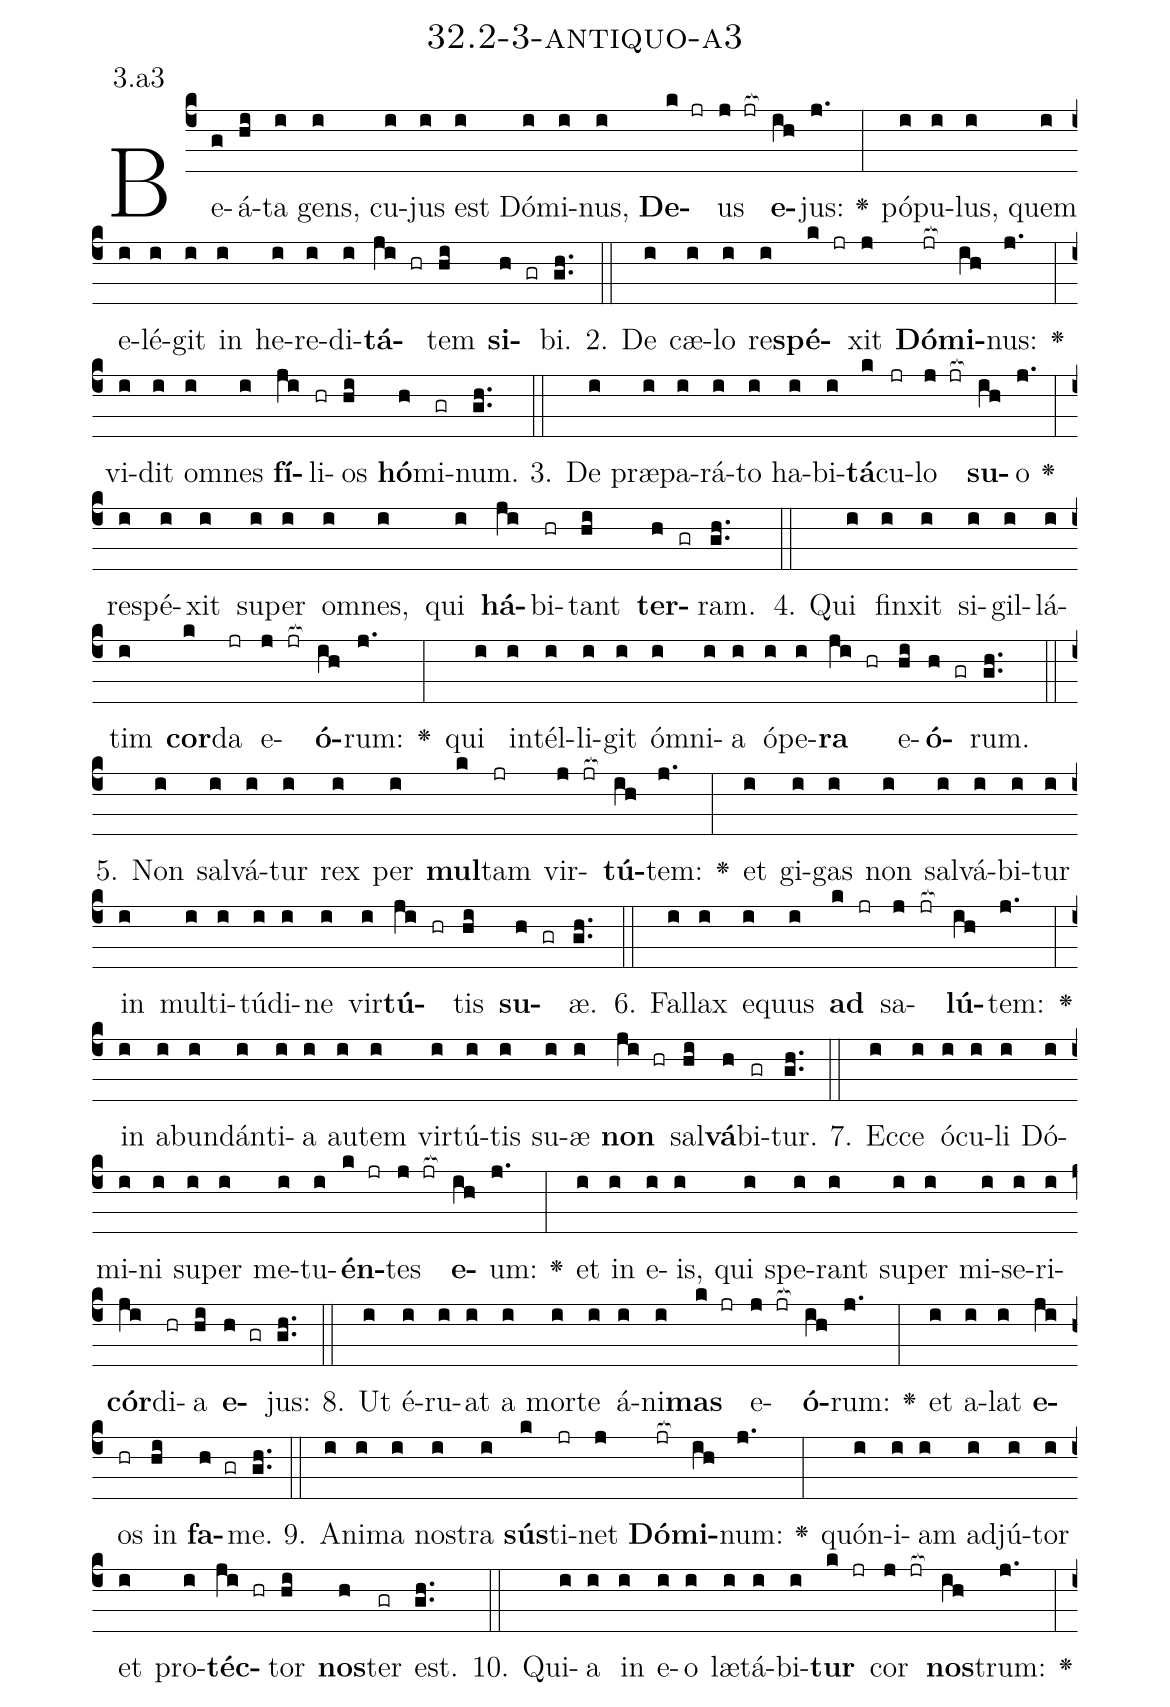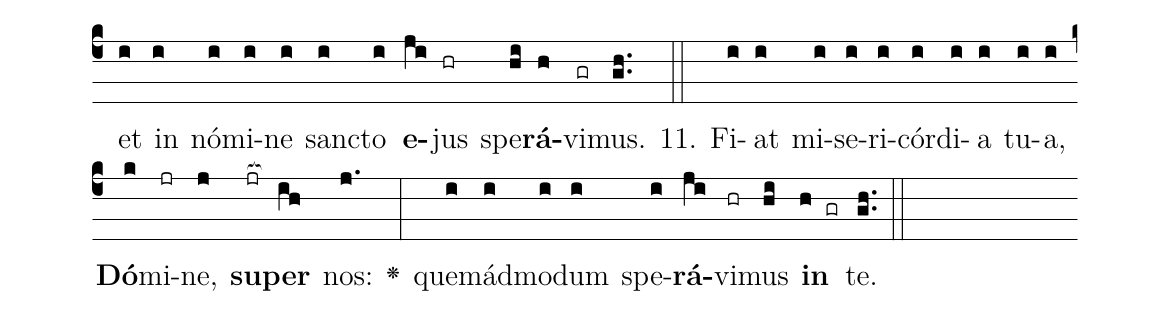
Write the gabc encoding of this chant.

name: 32.2-3-antiquo-a3;
annotation: 3.a3;
%%
(c4)Be(g)á(hi)ta(i) gens,(i) cu(i)jus(i) est(i) Dó(i)mi(i)nus,(i) <b>De</b>(k jr)us(j jr[ocb:1{]) <b>e</b>(ih[ocb:0}])jus:(j.) <v>\greheightstar</v>(:) pó(i)pu(i)lus,(i) quem(i) e(i)lé(i)git(i) in(i) he(i)re(i)di(i)<b>tá</b>(ji hr)tem(hi) <b>si</b>(h gr)bi.(gh..) (::)
2. De(i) cæ(i)lo(i) re(i)<b>spé</b>(k jr)xit(j) <b>Dó</b>(jr[ocb:1{])<b>mi</b>(ih[ocb:0}])nus:(j.) <v>\greheightstar</v>(:) vi(i)dit(i) om(i)nes(i) <b>fí</b>(ji)li(hr)os(hi) <b>hó</b>(h)mi(gr)num.(gh..) (::)
3. De(i) præ(i)pa(i)rá(i)to(i) ha(i)bi(i)<b>tá</b>(k)cu(jr)lo(j jr[ocb:1{]) <b>su</b>(ih[ocb:0}])o(j.) <v>\greheightstar</v>(:) re(i)spé(i)xit(i) su(i)per(i) om(i)nes,(i) qui(i) <b>há</b>(ji)bi(hr)tant(hi) <b>ter</b>(h gr)ram.(gh..) (::)
4. Qui(i) fin(i)xit(i) si(i)gil(i)lá(i)tim(i) <b>cor</b>(k)da(jr) e(j jr[ocb:1{])<b>ó</b>(ih[ocb:0}])rum:(j.) <v>\greheightstar</v>(:) qui(i) in(i)tél(i)li(i)git(i) óm(i)ni(i)a(i) ó(i)pe(i)<b>ra</b>(ji hr) e(hi)<b>ó</b>(h gr)rum.(gh..) (::)
5. Non(i) sal(i)vá(i)tur(i) rex(i) per(i) <b>mul</b>(k)tam(jr) vir(j jr[ocb:1{])<b>tú</b>(ih[ocb:0}])tem:(j.) <v>\greheightstar</v>(:) et(i) gi(i)gas(i) non(i) sal(i)vá(i)bi(i)tur(i) in(i) mul(i)ti(i)tú(i)di(i)ne(i) vir(i)<b>tú</b>(ji hr)tis(hi) <b>su</b>(h gr)æ.(gh..) (::)
6. Fal(i)lax(i) e(i)quus(i) <b>ad</b>(k jr) sa(j jr[ocb:1{])<b>lú</b>(ih[ocb:0}])tem:(j.) <v>\greheightstar</v>(:) in(i) ab(i)un(i)dán(i)ti(i)a(i) au(i)tem(i) vir(i)tú(i)tis(i) su(i)æ(i) <b>non</b>(ji hr) sal(hi)<b>vá</b>(h)bi(gr)tur.(gh..) (::)
7. Ec(i)ce(i) ó(i)cu(i)li(i) Dó(i)mi(i)ni(i) su(i)per(i) me(i)tu(i)<b>én</b>(k jr)tes(j jr[ocb:1{]) <b>e</b>(ih[ocb:0}])um:(j.) <v>\greheightstar</v>(:) et(i) in(i) e(i)is,(i) qui(i) spe(i)rant(i) su(i)per(i) mi(i)se(i)ri(i)<b>cór</b>(ji)di(hr)a(hi) <b>e</b>(h gr)jus:(gh..) (::)
8. Ut(i) é(i)ru(i)at(i) a(i) mor(i)te(i) á(i)ni(i)<b>mas</b>(k jr) e(j jr[ocb:1{])<b>ó</b>(ih[ocb:0}])rum:(j.) <v>\greheightstar</v>(:) et(i) a(i)lat(i) <b>e</b>(ji)os(hr) in(hi) <b>fa</b>(h gr)me.(gh..) (::)
9. A(i)ni(i)ma(i) nos(i)tra(i) <b>sús</b>(k)ti(jr)net(j) <b>Dó</b>(jr[ocb:1{])<b>mi</b>(ih[ocb:0}])num:(j.) <v>\greheightstar</v>(:) quón(i)i(i)am(i) ad(i)jú(i)tor(i) et(i) pro(i)<b>téc</b>(ji hr)tor(hi) <b>nos</b>(h)ter(gr) est.(gh..) (::)
10. Qui(i)a(i) in(i) e(i)o(i) læ(i)tá(i)bi(i)<b>tur</b>(k jr) cor(j jr[ocb:1{]) <b>nos</b>(ih[ocb:0}])trum:(j.) <v>\greheightstar</v>(:) et(i) in(i) nó(i)mi(i)ne(i) sanc(i)to(i) <b>e</b>(ji)jus(hr) spe(hi)<b>rá</b>(h)vi(gr)mus.(gh..) (::)
11. Fi(i)at(i) mi(i)se(i)ri(i)cór(i)di(i)a(i) tu(i)a,(i) <b>Dó</b>(k)mi(jr)ne,(j) <b>su</b>(jr[ocb:1{])<b>per</b>(ih[ocb:0}]) nos:(j.) <v>\greheightstar</v>(:) quem(i)ád(i)mo(i)dum(i) spe(i)<b>rá</b>(ji)vi(hr)mus(hi) <b>in</b>(h gr) te.(gh..) (::)
